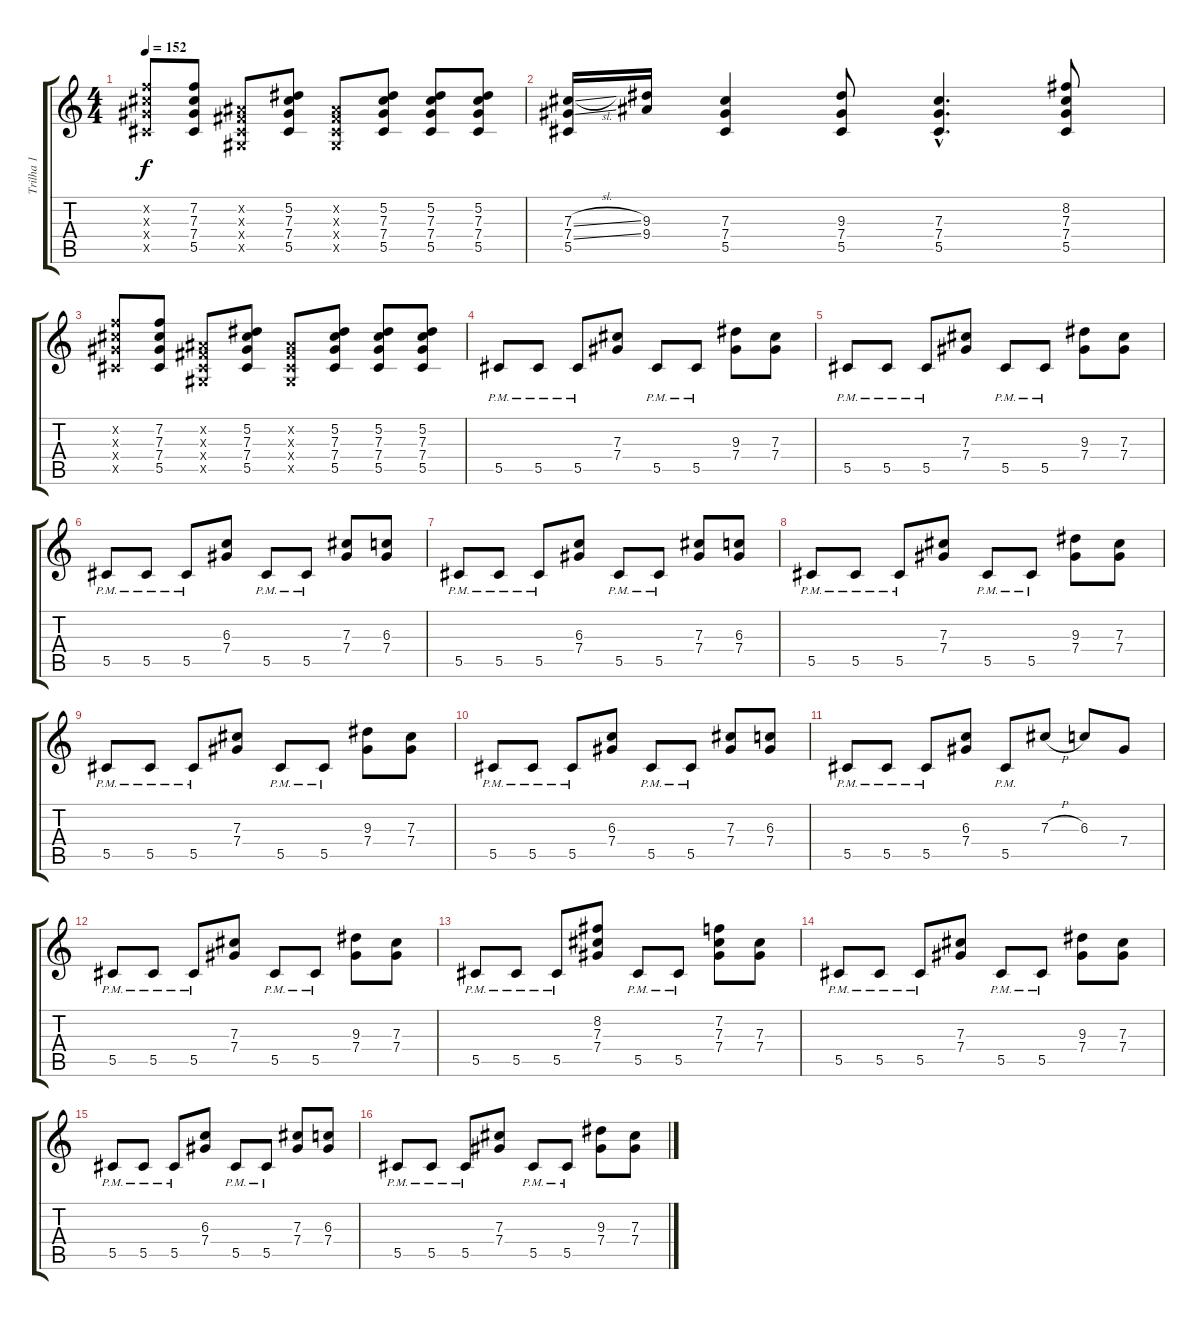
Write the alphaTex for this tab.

\track ("Trilha 1" "Trilha 1") {instrument electricguitarmuted}
\staff {score tabs}
\tuning (Eb4 Bb3 Gb3 Db3 Ab2 Eb2) {hide}
\ts (4 4)
\tempo 152
\clef g2
\ks c
(7.2{x} 7.3{x} 7.4{x} 5.5{x}).8{dy f} (7.2 7.3 7.4 5.5).8 (0.2{x} 0.3{x} 0.4{x} 0.5{x}).8 (5.2 7.3 7.4 5.5).8 (0.2{x} 0.3{x} 0.4{x} 0.5{x}).8 (5.2 7.3 7.4 5.5).8 (5.2 7.3 7.4 5.5).8 (5.2 7.3 7.4 5.5).8 |
(7.3{sl} 7.4{ss} 5.5).16 (9.3 9.4).16 (7.3 7.4 5.5).4 (9.3 7.4 5.5).8 (7.3{hac} 7.4{hac} 5.5{hac}).4{d} (8.2 7.3 7.4 5.5).8 |
(7.2{x} 7.3{x} 7.4{x} 5.5{x}).8 (7.2 7.3 7.4 5.5).8 (0.2{x} 0.3{x} 0.4{x} 0.5{x}).8 (5.2 7.3 7.4 5.5).8 (0.2{x} 0.3{x} 0.4{x} 0.5{x}).8 (5.2 7.3 7.4 5.5).8 (5.2 7.3 7.4 5.5).8 (5.2 7.3 7.4 5.5).8 |
5.5{pm}.8 5.5{pm}.8 5.5{pm}.8 (7.3 7.4).8 5.5{pm}.8 5.5{pm}.8 (9.3 7.4).8 (7.3 7.4).8 |
5.5{pm}.8 5.5{pm}.8 5.5{pm}.8 (7.3 7.4).8 5.5{pm}.8 5.5{pm}.8 (9.3 7.4).8 (7.3 7.4).8 |
5.5{pm}.8 5.5{pm}.8 5.5{pm}.8 (6.3 7.4).8 5.5{pm}.8 5.5{pm}.8 (7.3 7.4).8 (6.3 7.4).8 |
5.5{pm}.8 5.5{pm}.8 5.5{pm}.8 (6.3 7.4).8 5.5{pm}.8 5.5{pm}.8 (7.3 7.4).8 (6.3 7.4).8 |
5.5{pm}.8 5.5{pm}.8 5.5{pm}.8 (7.3 7.4).8 5.5{pm}.8 5.5{pm}.8 (9.3 7.4).8 (7.3 7.4).8 |
5.5{pm}.8 5.5{pm}.8 5.5{pm}.8 (7.3 7.4).8 5.5{pm}.8 5.5{pm}.8 (9.3 7.4).8 (7.3 7.4).8 |
5.5{pm}.8 5.5{pm}.8 5.5{pm}.8 (6.3 7.4).8 5.5{pm}.8 5.5{pm}.8 (7.3 7.4).8 (6.3 7.4).8 |
5.5{pm}.8 5.5{pm}.8 5.5{pm}.8 (6.3 7.4).8 5.5{pm}.8 7.3{h}.8 6.3.8 7.4.8 |
5.5{pm}.8 5.5{pm}.8 5.5{pm}.8 (7.3 7.4).8 5.5{pm}.8 5.5{pm}.8 (9.3 7.4).8 (7.3 7.4).8 |
5.5{pm}.8 5.5{pm}.8 5.5{pm}.8 (8.2 7.3 7.4).8 5.5{pm}.8 5.5{pm}.8 (7.2 7.3 7.4).8 (7.3 7.4).8 |
5.5{pm}.8 5.5{pm}.8 5.5{pm}.8 (7.3 7.4).8 5.5{pm}.8 5.5{pm}.8 (9.3 7.4).8 (7.3 7.4).8 |
5.5{pm}.8 5.5{pm}.8 5.5{pm}.8 (6.3 7.4).8 5.5{pm}.8 5.5{pm}.8 (7.3 7.4).8 (6.3 7.4).8 |
5.5{pm}.8 5.5{pm}.8 5.5{pm}.8 (7.3 7.4).8 5.5{pm}.8 5.5{pm}.8 (9.3 7.4).8 (7.3 7.4).8
